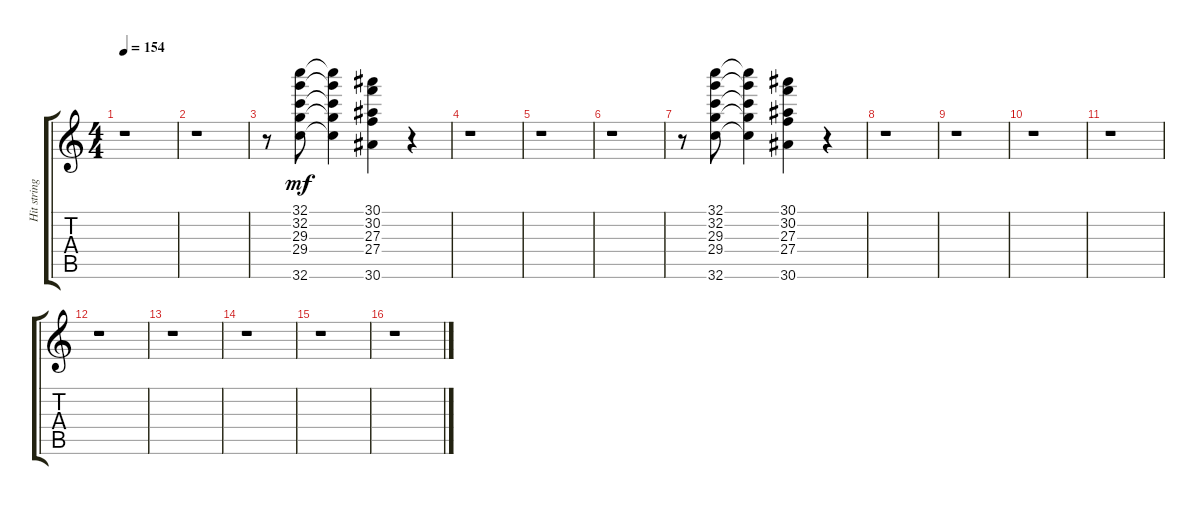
\track ("Hit strings" "Hit string") {instrument orchestrahit}
\staff {score tabs}
\tuning (E4 B3 G3 D3 A2 E2) {hide}
\ts (4 4)
\tempo 154
\clef g2
\ks c
r.1{dy mf} |
r.1 |
r.8 (32.1 32.2 29.3 29.4 32.6).8 (32.1{t} 32.2{t} 29.3{t} 29.4{t} 32.6{t}).4 (30.1 30.2 27.3 27.4 30.6).4 r.4 |
r.1 |
r.1 |
r.1 |
r.8 (32.1 32.2 29.3 29.4 32.6).8 (32.1{t} 32.2{t} 29.3{t} 29.4{t} 32.6{t}).4 (30.1 30.2 27.3 27.4 30.6).4 r.4 |
r.1 |
r.1 |
r.1 |
r.1 |
r.1 |
r.1 |
r.1 |
r.1 |
r.1
